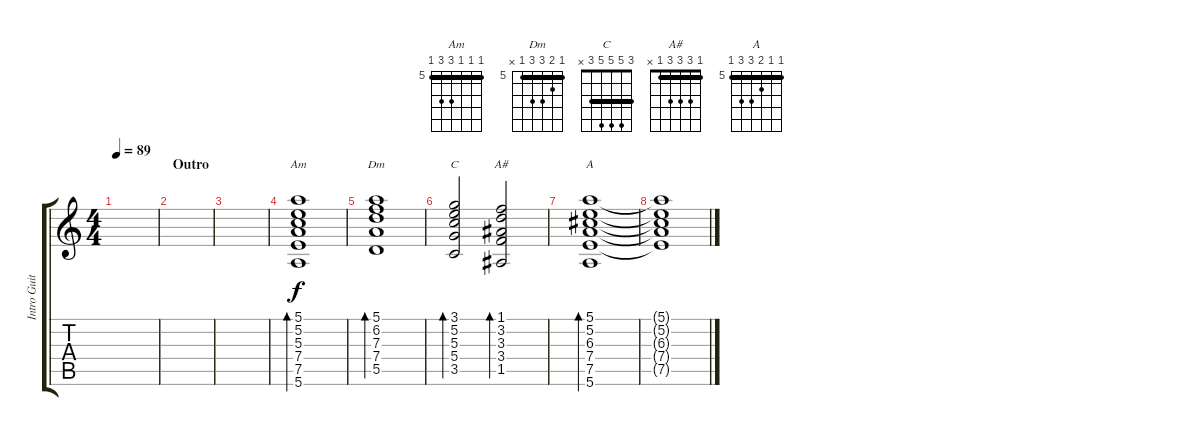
\track ("Intro Guitar (lead)" "Intro Guit") {instrument electricguitarclean}
\staff {score tabs}
\tuning (E4 B3 G3 D3 A2 E2) {hide}
\chord ("Am" 5 5 5 7 7 5) {firstfret 5 barre 5}
\chord ("Dm" 5 6 7 7 5 x) {firstfret 5 barre 5}
\chord ("C" 3 5 5 5 3 x) {barre 3}
\chord ("A#" 1 3 3 3 1 x) {barre 1}
\chord ("A" 5 5 6 7 7 5) {firstfret 5 barre 5}
\ts (4 4)
\tempo 89
\clef g2
\ks c
|
\section ("" "Outro")
|
|
(5.1 5.2 5.3 7.4 7.5 5.6).1{bd 60 ch "Am"} |
(5.1 6.2 7.3 7.4 5.5).1{bd 60 ch "Dm"} |
(3.1 5.2 5.3 5.4 3.5).2{bd 60 ch "C"} (1.1 3.2 3.3 3.4 1.5).2{bd 60 ch "A#"} |
(5.1 5.2 6.3 7.4 7.5 5.6).1{bd 60 ch "A"} |
(5.1{t} 5.2{t} 6.3{t} 7.4{t} 7.5{t}).1
